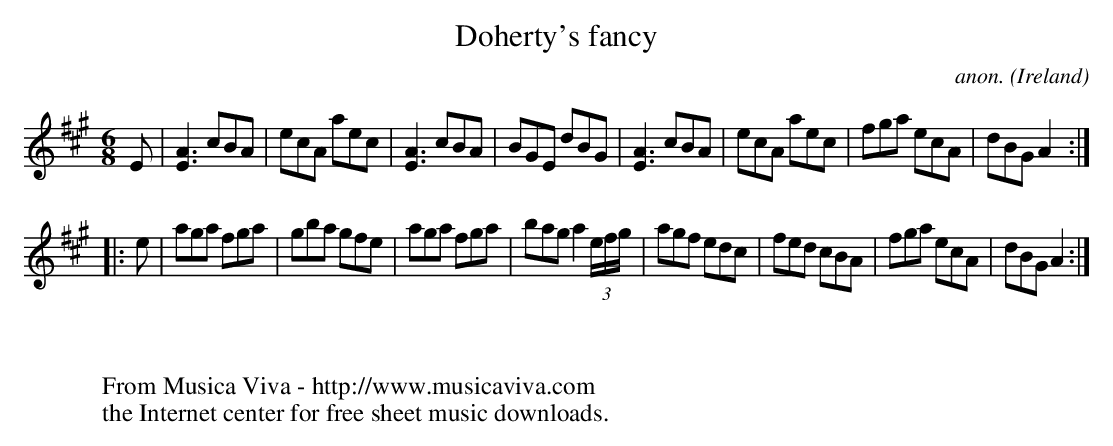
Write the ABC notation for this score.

X:1
T:Doherty's fancy
C:anon.
O:Ireland
M:6/8
L:1/8
K:A
E|[E3A3] cBA|ecA aec|[E3A3] cBA|BGE dBG|[E3A3] cBA|ecA aec|fga ecA|dBG A2:|
|:e|aga fga|gba gfe|aga fga|bag a2 (3e/f/g/|agf edc|fed cBA|fga ecA|dBG A2:|
W:
W:
W: From Musica Viva - http://www.musicaviva.com
W: the Internet center for free sheet music downloads.
